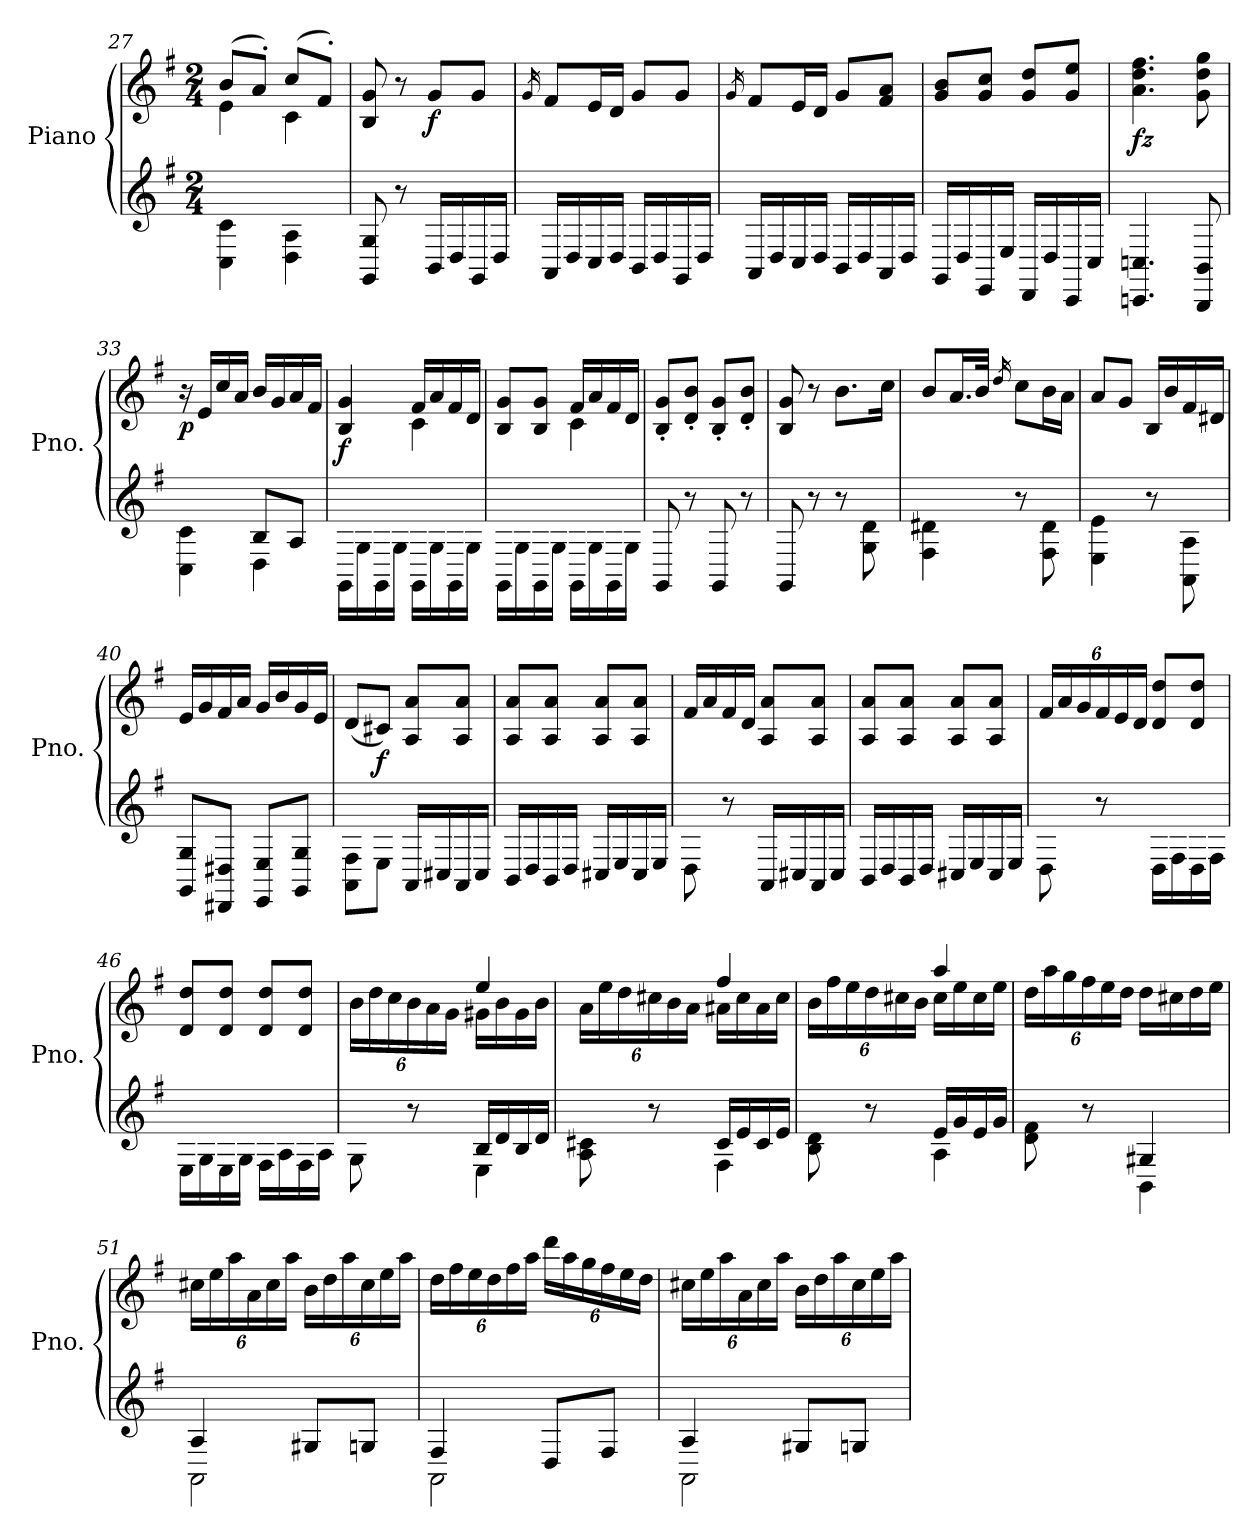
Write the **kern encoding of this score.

**kern	**kern	**dynam
*part1	*part1	*part1
*staff2	*staff1	*staff1/2
*I"Piano	*	*
*I'Pno.	*	*
*clefG2	*clefG2	*
*k[f#]	*k[f#]	*
*G:	*G:	*
*M2/4	*M2/4	*
=27	=27	=27
*	*^	*
4C\ 4c\	(8b/L	4e\	.
.	8a'/J)	.	.
4D\ 4A\	(8cc/L	4c\	.
.	8f#'/J)	.	.
*	*v	*v	*
=28	=28	=28
8GG/ 8G/	8B/ 8g/	.
8r	8r	.
!	!	!LO:DY:b
16BB/LL	8g/L	f
16D/	.	.
16GG/	8g/J	.
16D/JJ	.	.
!!LO:LB:g=z
=29	=29	=29
.	16qg/	.
16AA/LL	8f#/L	.
16D/	.	.
16C/	16e/L	.
16D/JJ	16d/JJ	.
16BB/LL	8g/L	.
16D/	.	.
16GG/	8g/J	.
16D/JJ	.	.
!!LO:LB:g=z
=30	=30	=30
.	16qg/	.
16AA/LL	8f#/L	.
16D/	.	.
16C/	16e/L	.
16D/JJ	16d/JJ	.
16BB/LL	8g/L	.
16D/	.	.
16AA/	8f#/ 8a/J	.
16D/JJ	.	.
=31	=31	=31
16GG/LL	8g/ 8b/L	.
16D/	.	.
16EE/	8g/ 8cc/J	.
16E/JJ	.	.
16DD/LL	8g/ 8dd/L	.
16D/	.	.
16CC/	8g/ 8ee/J	.
16C/JJ	.	.
=32	=32	=32
!	!	!LO:DY:b
4.CCn/ 4.Cn/	4.a\ 4.dd\ 4.ff#\	fz
8BBB/ 8BB/	8g\ 8dd\ 8gg\	.
=33	=33	=33
*^	*	*
!	!	!	!LO:DY:b
4C\ 4c\	4ryy	16r	p
.	.	16e/LL	.
.	.	16cc/	.
.	.	16a/JJ	.
8B/L	4D\	16b/LL	.
.	.	16g/	.
8A/J	.	16a/	.
.	.	16f#/JJ	.
*v	*v	*	*
=34	=34	=34
*	*^	*
!	!	!	!LO:DY:b
16GG\LL	4B/ 4g/	4ryy	f
16G\	.	.	.
16GG\	.	.	.
16G\JJ	.	.	.
16GG\LL	16f#/LL	4c\	.
16G\	16a/	.	.
16GG\	16f#/	.	.
16G\JJ	16d/JJ	.	.
!!LO:LB:g=z	!!
=35	=35	=35	=35
16GG\LL	8B/ 8g/L	4ryy	.
16G\	.	.	.
16GG\	8B/ 8g/J	.	.
16G\JJ	.	.	.
16GG\LL	16f#/LL	4c\	.
16G\	16a/	.	.
16GG\	16f#/	.	.
16G\JJ	16d/JJ	.	.
*	*v	*v	*
=36	=36	=36
8GG/	8B/' 8g/'L	.
8r	8d/' 8b/'J	.
8GG/	8B/' 8g/'L	.
8r	8d/' 8b/'J	.
!!LO:PB:g=z
=37	=37	=37
8GG/	8B/ 8g/	.
8r	8r	.
8r	8.b\L	.
8G\ 8d\	.	.
.	16cc\Jk	.
=38	=38	=38
4F#\ 4d#X\	8b/L	.
.	16.a/L	.
.	32b/JJk	.
.	16qdd/	.
8r	8cc\L	.
8F#\ 8d#\	16b\L	.
.	16a\JJ	.
=39	=39	=39
4E\ 4e\	8a/L	.
.	8g/J	.
8r	16B/LL	.
.	16b/	.
8AA\ 8A\	16f#/	.
.	16d#X/JJ	.
=40	=40	=40
8GG/ 8G/L	16e/LL	.
.	16g/	.
8DD#X/ 8D#X/J	16f#/	.
.	16a/JJ	.
8EE/ 8E/L	16g/LL	.
.	16b/	.
8GG/ 8G/J	16g/	.
.	16e/JJ	.
=41	=41	=41
8AA\ 8F#\L	(8d/L	.
!	!	!LO:DY:b
8E\J	8c#X/J)	f
16AA/LL	8A/ 8a/L	.
16C#X/	.	.
16AA/	8A/ 8a/J	.
16C#/JJ	.	.
!!LO:LB:g=z
=42	=42	=42
16BB/LL	8A/ 8a/L	.
16D/	.	.
16BB/	8A/ 8a/J	.
16D/JJ	.	.
16C#X/LL	8A/ 8a/L	.
16E/	.	.
16C#/	8A/ 8a/J	.
16E/JJ	.	.
!!LO:PB:g=z
=43	=43	=43
8D\	16f#/LL	.
.	16a/	.
8r	16f#/	.
.	16d/JJ	.
16AA/LL	8A/ 8a/L	.
16C#X/	.	.
16AA/	8A/ 8a/J	.
16C#/JJ	.	.
=44	=44	=44
16BB/LL	8A/ 8a/L	.
16D/	.	.
16BB/	8A/ 8a/J	.
16D/JJ	.	.
16C#X/LL	8A/ 8a/L	.
16E/	.	.
16C#/	8A/ 8a/J	.
16E/JJ	.	.
=45	=45	=45
*	*Xbrackettup	*
8D\	24f#/LL	.
.	24a/	.
.	24g/	.
8r	24f#/	.
.	24e/	.
.	24d/JJ	.
16D\LL	8d/ 8dd/L	.
16F#\	.	.
16D\	8d/ 8dd/J	.
16F#\JJ	.	.
=46	=46	=46
16E\LL	8d/ 8dd/L	.
16G\	.	.
16E\	8d/ 8dd/J	.
16G\JJ	.	.
16F#\LL	8d/ 8dd/L	.
16A\	.	.
16F#\	8d/ 8dd/J	.
16A\JJ	.	.
!!LO:LB:g=z
=47	=47	=47
*^	*^	*
8G\	4ryy	24b\LL	4ryy	.
.	.	24dd\	.	.
.	.	24cc\	.	.
8r	.	24b\	.	.
.	.	24a\	.	.
.	.	24g\JJ	.	.
16B/LL	4E\	4ee/	16g#X\LL	.
16d/	.	.	16b\	.
16B/	.	.	16g#\	.
16d/JJ	.	.	16b\JJ	.
!!LO:LB:g=z	!!
=48	=48	=48	=48	=48
8A\ 8c#X\	4ryy	24a\LL	4ryy	.
.	.	24ee\	.	.
.	.	24dd\	.	.
8r	.	24cc#X\	.	.
.	.	24b\	.	.
.	.	24a\JJ	.	.
16c#/LL	4F#\	4ff#/	16a#X\LL	.
16e/	.	.	16cc#\	.
16c#/	.	.	16a#\	.
16e/JJ	.	.	16cc#\JJ	.
=49	=49	=49	=49	=49
8B\ 8d\	4ryy	24b\LL	4ryy	.
.	.	24ff#\	.	.
.	.	24ee\	.	.
8r	.	24dd\	.	.
.	.	24cc#X\	.	.
.	.	24b\JJ	.	.
16e/LL	4A\	4aa/	16cc#\LL	.
16g/	.	.	16ee\	.
16e/	.	.	16cc#\	.
16g/JJ	.	.	16ee\JJ	.
*	*	*v	*v	*
=50	=50	=50	=50
8d\ 8f#\	4ryy	24dd\LL	.
.	.	24aa\	.
.	.	24gg\	.
8r	.	24ff#\	.
.	.	24ee\	.
.	.	24dd\JJ	.
4G#X/	4BB\	16dd\LL	.
.	.	16cc#X\	.
.	.	16dd\	.
.	.	16ee\JJ	.
=51	=51	=51	=51
4A/	2AA\	24cc#X\LL	.
.	.	24ee\	.
.	.	24aa\	.
.	.	24a\	.
.	.	24cc#\	.
.	.	24aa\JJ	.
8G#X/L	.	24b\LL	.
.	.	24dd\	.
.	.	24aa\	.
8Gn/J	.	24cc#\	.
.	.	24ee\	.
.	.	24aa\JJ	.
!!LO:LB:g=z
=52	=52	=52	=52
4F#/	2AA\	24dd\LL	.
.	.	24ff#\	.
.	.	24ee\	.
.	.	24dd\	.
.	.	24ff#\	.
.	.	24aa\JJ	.
8D/L	.	24ddd\LL	.
.	.	24aa\	.
.	.	24gg\	.
8F#/J	.	24ff#\	.
.	.	24ee\	.
.	.	24dd\JJ	.
=53	=53	=53	=53
4A/	2AA\	24cc#X\LL	.
.	.	24ee\	.
.	.	24aa\	.
.	.	24a\	.
.	.	24cc#\	.
.	.	24aa\JJ	.
8G#X/L	.	24b\LL	.
.	.	24dd\	.
.	.	24aa\	.
8Gn/J	.	24cc#\	.
.	.	24ee\	.
.	.	24aa\JJ	.
*v	*v	*	*
=	=	=
*-	*-	*-
